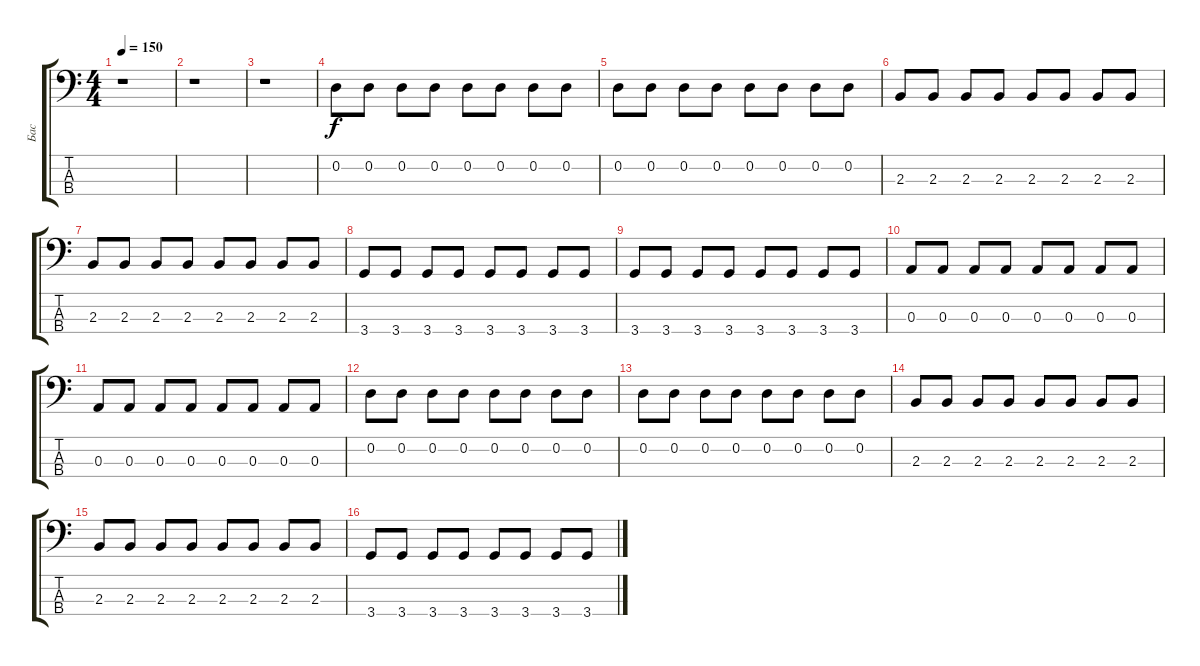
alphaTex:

\track ("Бас" "Бас") {instrument electricbassfinger}
\staff {score tabs}
\tuning (G2 D2 A1 E1) {hide}
\ts (4 4)
\tempo 150
\clef f4
\ks c
r.1{dy f} |
r.1 |
r.1 |
0.2.8 0.2.8 0.2.8 0.2.8 0.2.8 0.2.8 0.2.8 0.2.8 |
0.2.8 0.2.8 0.2.8 0.2.8 0.2.8 0.2.8 0.2.8 0.2.8 |
2.3.8 2.3.8 2.3.8 2.3.8 2.3.8 2.3.8 2.3.8 2.3.8 |
2.3.8 2.3.8 2.3.8 2.3.8 2.3.8 2.3.8 2.3.8 2.3.8 |
3.4.8 3.4.8 3.4.8 3.4.8 3.4.8 3.4.8 3.4.8 3.4.8 |
3.4.8 3.4.8 3.4.8 3.4.8 3.4.8 3.4.8 3.4.8 3.4.8 |
0.3.8 0.3.8 0.3.8 0.3.8 0.3.8 0.3.8 0.3.8 0.3.8 |
0.3.8 0.3.8 0.3.8 0.3.8 0.3.8 0.3.8 0.3.8 0.3.8 |
0.2.8 0.2.8 0.2.8 0.2.8 0.2.8 0.2.8 0.2.8 0.2.8 |
0.2.8 0.2.8 0.2.8 0.2.8 0.2.8 0.2.8 0.2.8 0.2.8 |
2.3.8 2.3.8 2.3.8 2.3.8 2.3.8 2.3.8 2.3.8 2.3.8 |
2.3.8 2.3.8 2.3.8 2.3.8 2.3.8 2.3.8 2.3.8 2.3.8 |
3.4.8 3.4.8 3.4.8 3.4.8 3.4.8 3.4.8 3.4.8 3.4.8
